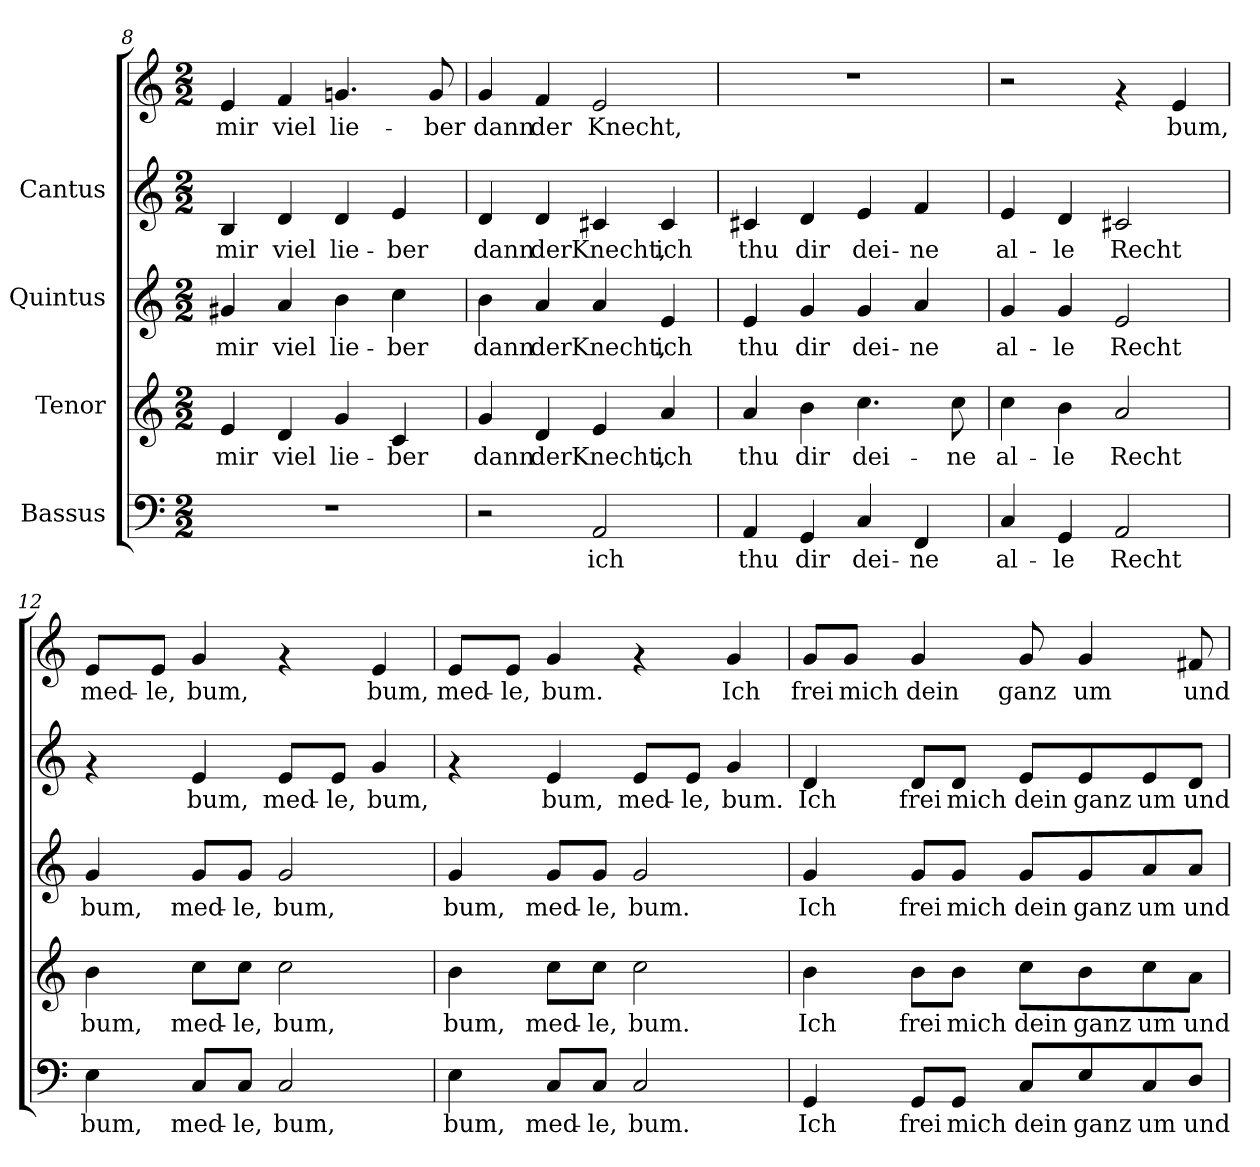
**kern	**text	**kern	**text	**kern	**text	**kern	**text	**kern	**text
*part4	*part4	*part3	*part3	*part2	*part2	*part1	*part1	*part1	*part1
*staff5	*staff5	*staff4	*staff4	*staff3	*staff3	*staff2	*staff2	*staff1	*staff1
*I"Bassus	*	*I"Tenor	*	*I"Quintus	*	*I"Cantus	*	*	*
*clefF4	*	*clefG2	*	*clefG2	*	*clefG2	*	*clefG2	*
*M2/2	*	*M2/2	*	*M2/2	*	*M2/2	*	*M2/2	*
=8	=8	=8	=8	=8	=8	=8	=8	=8	=8
!	!	!	!LO:LY:b:cj	!	!LO:LY:b:cj	!	!LO:LY:b:cj	!	!LO:LY:b:cj
1r	.	4e/	mir	4g#X/	mir	4B/	mir	4e/	mir
!	!	!	!LO:LY:b:cj	!	!LO:LY:b:cj	!	!LO:LY:b:cj	!	!LO:LY:b:cj
.	.	4d/	viel	4a/	viel	4d/	viel	4f/	viel
!	!	!	!LO:LY:b:cj	!	!LO:LY:b:cj	!	!LO:LY:b:cj	!	!LO:LY:b:cj
.	.	4g/	lie-	4b\	lie-	4d/	lie-	4.gn/	lie-
!	!	!	!LO:LY:b:cj	!	!LO:LY:b:cj	!	!LO:LY:b:cj	!	!
.	.	4c/	-ber	4cc\	-ber	4e/	-ber	.	.
!	!	!	!	!	!	!	!	!	!LO:LY:b:cj
.	.	.	.	.	.	.	.	8g/	-ber
=9	=9	=9	=9	=9	=9	=9	=9	=9	=9
!	!	!	!LO:LY:b:cj	!	!LO:LY:b:cj	!	!LO:LY:b:cj	!	!LO:LY:b:cj
2r	.	4g/	dann	4b\	dann	4d/	dann	4g/	dann
!	!	!	!LO:LY:b:cj	!	!LO:LY:b:cj	!	!LO:LY:b:cj	!	!LO:LY:b:cj
.	.	4d/	der	4a/	der	4d/	der	4f/	der
!	!LO:LY:b:cj	!	!LO:LY:b:cj	!	!LO:LY:b:cj	!	!LO:LY:b:cj	!	!LO:LY:b:cj
2AA/	ich	4e/	Knecht,	4a/	Knecht,	4c#X/	Knecht,	2e/	Knecht,
!	!	!	!LO:LY:b:cj	!	!LO:LY:b:cj	!	!LO:LY:b:cj	!	!
.	.	4a/	ich	4e/	ich	4c#/	ich	.	.
=10	=10	=10	=10	=10	=10	=10	=10	=10	=10
!	!LO:LY:b:cj	!	!LO:LY:b:cj	!	!LO:LY:b:cj	!	!LO:LY:b:cj	!	!
4AA/	thu	4a/	thu	4e/	thu	4c#X/	thu	1r	.
!	!LO:LY:b:cj	!	!LO:LY:b:cj	!	!LO:LY:b:cj	!	!LO:LY:b:cj	!	!
4GG/	dir	4b\	dir	4g/	dir	4d/	dir	.	.
!	!LO:LY:b:cj	!	!LO:LY:b:cj	!	!LO:LY:b:cj	!	!LO:LY:b:cj	!	!
4C/	dei-	4.cc\	dei-	4g/	dei-	4e/	dei-	.	.
!	!LO:LY:b:cj	!	!	!	!LO:LY:b:cj	!	!LO:LY:b:cj	!	!
4FF/	-ne	.	.	4a/	-ne	4f/	-ne	.	.
!	!	!	!LO:LY:b:cj	!	!	!	!	!	!
.	.	8cc\	-ne	.	.	.	.	.	.
!!LO:LB:g=z
=11	=11	=11	=11	=11	=11	=11	=11	=11	=11
!	!LO:LY:b:cj	!	!LO:LY:b:cj	!	!LO:LY:b:cj	!	!LO:LY:b:cj	!	!
4C/	al-	4cc\	al-	4g/	al-	4e/	al-	2r	.
!	!LO:LY:b:cj	!	!LO:LY:b:cj	!	!LO:LY:b:cj	!	!LO:LY:b:cj	!	!
4GG/	-le	4b\	-le	4g/	-le	4d/	-le	.	.
!	!LO:LY:b:cj	!	!LO:LY:b:cj	!	!LO:LY:b:cj	!	!LO:LY:b:cj	!	!
2AA/	Recht	2a/	Recht	2e/	Recht	2c#X/	Recht	4rf	.
!	!	!	!	!	!	!	!	!	!LO:LY:b:cj
.	.	.	.	.	.	.	.	4e/	bum,
=12	=12	=12	=12	=12	=12	=12	=12	=12	=12
!	!LO:LY:b:cj	!	!LO:LY:b:cj	!	!LO:LY:b:cj	!	!	!	!LO:LY:b:cj
4E\	bum,	4b\	bum,	4g/	bum,	4rf	.	8e/L	med-
!	!	!	!	!	!	!	!	!	!LO:LY:b:cj
.	.	.	.	.	.	.	.	8e/J	-le,
!	!LO:LY:b:cj	!	!LO:LY:b:cj	!	!LO:LY:b:cj	!	!LO:LY:b:cj	!	!LO:LY:b:cj
8C/L	med-	8cc\L	med-	8g/L	med-	4e/	bum,	4g/	bum,
!	!LO:LY:b:cj	!	!LO:LY:b:cj	!	!LO:LY:b:cj	!	!	!	!
8C/J	-le,	8cc\J	-le,	8g/J	-le,	.	.	.	.
!	!LO:LY:b:cj	!	!LO:LY:b:cj	!	!LO:LY:b:cj	!	!LO:LY:b:cj	!	!
2C/	bum,	2cc\	bum,	2g/	bum,	8e/L	med-	4rf	.
!	!	!	!	!	!	!	!LO:LY:b:cj	!	!
.	.	.	.	.	.	8e/J	-le,	.	.
!	!	!	!	!	!	!	!LO:LY:b:cj	!	!LO:LY:b:cj
.	.	.	.	.	.	4g/	bum,	4e/	bum,
=13	=13	=13	=13	=13	=13	=13	=13	=13	=13
!	!LO:LY:b:cj	!	!LO:LY:b:cj	!	!LO:LY:b:cj	!	!	!	!LO:LY:b:cj
4E\	bum,	4b\	bum,	4g/	bum,	4rf	.	8e/L	med-
!	!	!	!	!	!	!	!	!	!LO:LY:b:cj
.	.	.	.	.	.	.	.	8e/J	-le,
!	!LO:LY:b:cj	!	!LO:LY:b:cj	!	!LO:LY:b:cj	!	!LO:LY:b:cj	!	!LO:LY:b:cj
8C/L	med-	8cc\L	med-	8g/L	med-	4e/	bum,	4g/	bum.
!	!LO:LY:b:cj	!	!LO:LY:b:cj	!	!LO:LY:b:cj	!	!	!	!
8C/J	-le,	8cc\J	-le,	8g/J	-le,	.	.	.	.
!	!LO:LY:b:cj	!	!LO:LY:b:cj	!	!LO:LY:b:cj	!	!LO:LY:b:cj	!	!
2C/	bum.	2cc\	bum.	2g/	bum.	8e/L	med-	4rf	.
!	!	!	!	!	!	!	!LO:LY:b:cj	!	!
.	.	.	.	.	.	8e/J	-le,	.	.
!	!	!	!	!	!	!	!LO:LY:b:cj	!	!LO:LY:b:cj
.	.	.	.	.	.	4g/	bum.	4g/	Ich
!!LO:LB:g=z
=14	=14	=14	=14	=14	=14	=14	=14	=14	=14
!	!LO:LY:b:cj	!	!LO:LY:b:cj	!	!LO:LY:b:cj	!	!LO:LY:b:cj	!	!LO:LY:b:cj
4GG/	Ich	4b\	Ich	4g/	Ich	4d/	Ich	8g/L	frei
!	!	!	!	!	!	!	!	!	!LO:LY:b:cj
.	.	.	.	.	.	.	.	8g/J	mich
!	!LO:LY:b:cj	!	!LO:LY:b:cj	!	!LO:LY:b:cj	!	!LO:LY:b:cj	!	!LO:LY:b:cj
8GG/L	frei	8b\L	frei	8g/L	frei	8d/L	frei	4g/	dein
!	!LO:LY:b:cj	!	!LO:LY:b:cj	!	!LO:LY:b:cj	!	!LO:LY:b:cj	!	!
8GG/J	mich	8b\J	mich	8g/J	mich	8d/J	mich	.	.
!	!LO:LY:b:cj	!	!LO:LY:b:cj	!	!LO:LY:b:cj	!	!LO:LY:b:cj	!	!LO:LY:b:cj
8C/L	dein	8cc\L	dein	8g/L	dein	8e/L	dein	8g/	ganz
!	!LO:LY:b:cj	!	!LO:LY:b:cj	!	!LO:LY:b:cj	!	!LO:LY:b:cj	!	!LO:LY:b:cj
8E/	ganz	8b\	ganz	8g/	ganz	8e/	ganz	4g/	um
!	!LO:LY:b:cj	!	!LO:LY:b:cj	!	!LO:LY:b:cj	!	!LO:LY:b:cj	!	!
8C/	um	8cc\	um	8a/	um	8e/	um	.	.
!	!LO:LY:b:cj	!	!LO:LY:b:cj	!	!LO:LY:b:cj	!	!LO:LY:b:cj	!	!LO:LY:b:cj
8D/J	und	8a\J	und	8a/J	und	8d/J	und	8f#X/	und
=	=	=	=	=	=	=	=	=	=
*-	*-	*-	*-	*-	*-	*-	*-	*-	*-
